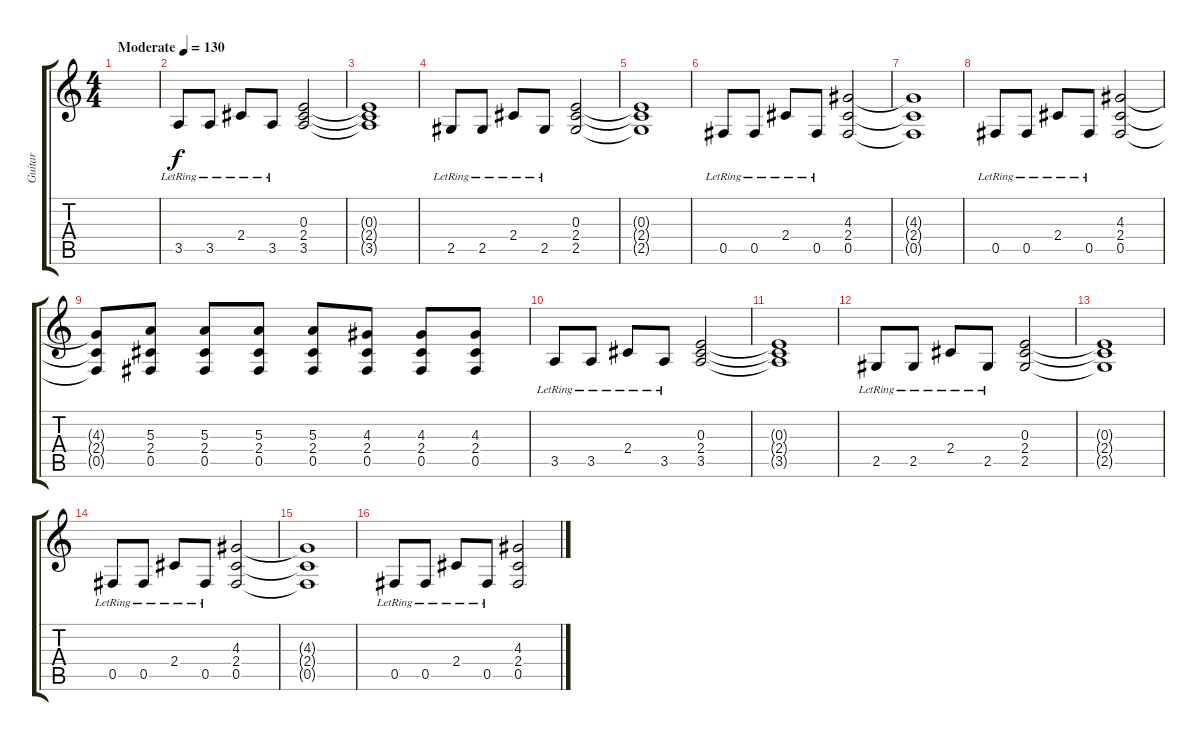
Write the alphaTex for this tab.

\track ("Guitar" "Guitar") {instrument distortionguitar}
\staff {score tabs}
\tuning (Db4 Ab3 E3 B2 Gb2 B1) {hide}
\ts (4 4)
\tempo (130 "Moderate")
\clef g2
\ks c
|
3.5{lr}.8{instrument electricguitarjazz} 3.5{lr}.8 2.4{lr}.8 3.5{lr}.8 (0.3 2.4 3.5).2 |
(0.3{t} 2.4{t} 3.5{t}).1 |
2.5{lr}.8 2.5{lr}.8 2.4{lr}.8 2.5{lr}.8 (0.3 2.4 2.5).2 |
(0.3{t} 2.4{t} 2.5{t}).1 |
0.5{lr}.8 0.5{lr}.8 2.4{lr}.8 0.5{lr}.8 (4.3 2.4 0.5).2 |
(4.3{t} 2.4{t} 0.5{t}).1 |
0.5{lr}.8 0.5{lr}.8 2.4{lr}.8 0.5{lr}.8 (4.3 2.4 0.5).2 |
(4.3{t} 2.4{t} 0.5{t}).8 (5.3 2.4 0.5).8 (5.3 2.4 0.5).8 (5.3 2.4 0.5).8 (5.3 2.4 0.5).8 (4.3 2.4 0.5).8 (4.3 2.4 0.5).8 (4.3 2.4 0.5).8 |
3.5{lr}.8 3.5{lr}.8 2.4{lr}.8 3.5{lr}.8 (0.3 2.4 3.5).2 |
(0.3{t} 2.4{t} 3.5{t}).1 |
2.5{lr}.8 2.5{lr}.8 2.4{lr}.8 2.5{lr}.8 (0.3 2.4 2.5).2 |
(0.3{t} 2.4{t} 2.5{t}).1 |
0.5{lr}.8 0.5{lr}.8 2.4{lr}.8 0.5{lr}.8 (4.3 2.4 0.5).2 |
(4.3{t} 2.4{t} 0.5{t}).1 |
0.5{lr}.8 0.5{lr}.8 2.4{lr}.8 0.5{lr}.8 (4.3 2.4 0.5).2
